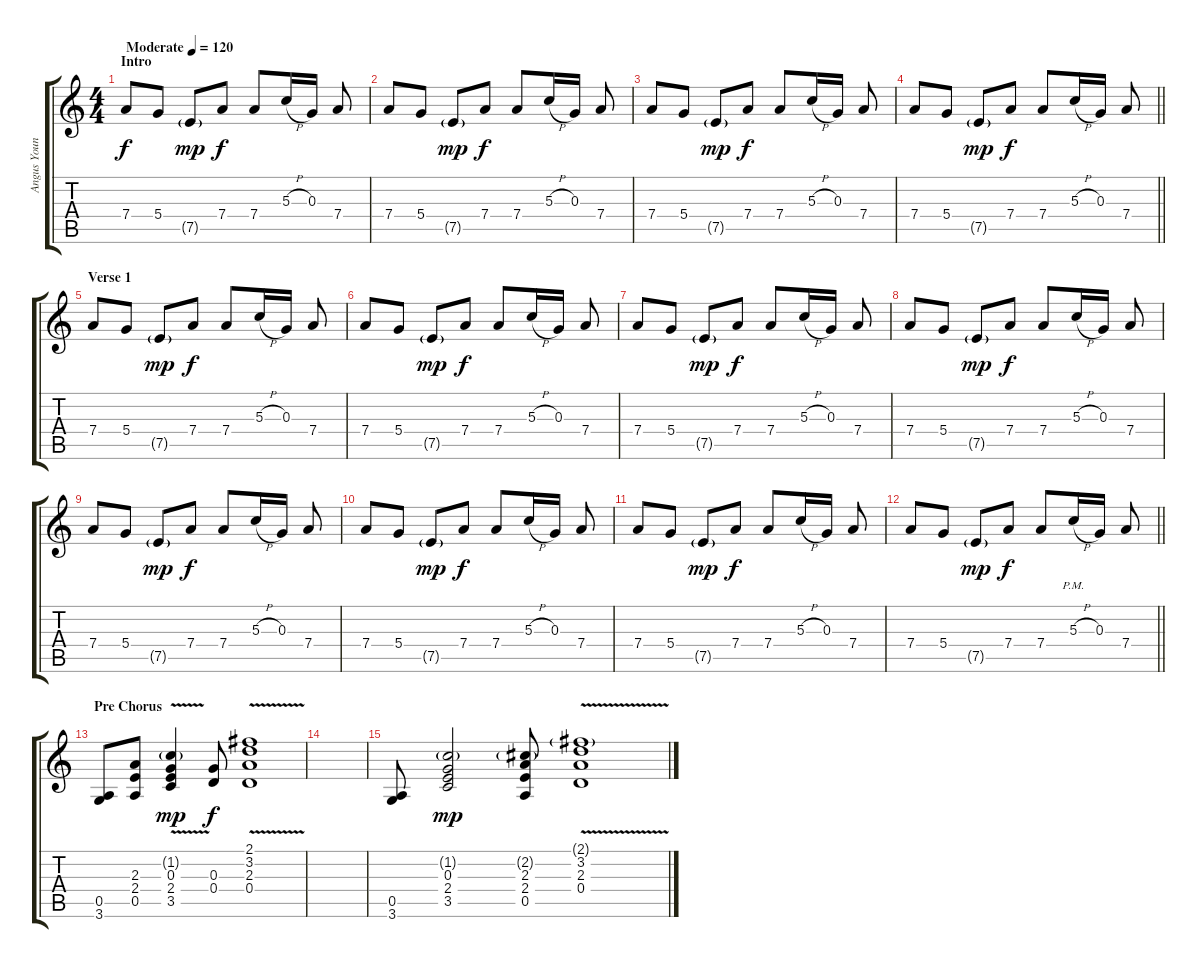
\track ("Angus Young" "Angus Youn") {instrument overdrivenguitar}
\staff {score tabs}
\tuning (E4 B3 G3 D3 A2 E2) {hide}
\ts (4 4)
\section ("" "Intro")
\tempo (120 "Moderate")
\clef g2
\ks c
7.4.8{dy f instrument overdrivenguitar} 5.4.8 7.5{g}.8{dy mp} 7.4.8{dy f} 7.4.8 5.3{h}.16 0.3.16 7.4.8 |
7.4.8 5.4.8 7.5{g}.8{dy mp} 7.4.8{dy f} 7.4.8 5.3{h}.16 0.3.16 7.4.8 |
7.4.8 5.4.8 7.5{g}.8{dy mp} 7.4.8{dy f} 7.4.8 5.3{h}.16 0.3.16 7.4.8 |
\barLineRight lightlight
7.4.8 5.4.8 7.5{g}.8{dy mp} 7.4.8{dy f} 7.4.8 5.3{h}.16 0.3.16 7.4.8 |
\section ("" "Verse 1")
7.4.8 5.4.8 7.5{g}.8{dy mp} 7.4.8{dy f} 7.4.8 5.3{h}.16 0.3.16 7.4.8 |
7.4.8 5.4.8 7.5{g}.8{dy mp} 7.4.8{dy f} 7.4.8 5.3{h}.16 0.3.16 7.4.8 |
7.4.8 5.4.8 7.5{g}.8{dy mp} 7.4.8{dy f} 7.4.8 5.3{h}.16 0.3.16 7.4.8 |
7.4.8 5.4.8 7.5{g}.8{dy mp} 7.4.8{dy f} 7.4.8 5.3{h}.16 0.3.16 7.4.8 |
7.4.8 5.4.8 7.5{g}.8{dy mp} 7.4.8{dy f} 7.4.8 5.3{h}.16 0.3.16 7.4.8 |
7.4.8 5.4.8 7.5{g}.8{dy mp} 7.4.8{dy f} 7.4.8 5.3{h}.16 0.3.16 7.4.8 |
7.4.8 5.4.8 7.5{g}.8{dy mp} 7.4.8{dy f} 7.4.8 5.3{h}.16 0.3.16 7.4.8 |
\barLineRight lightlight
7.4.8 5.4.8 7.5{g}.8{dy mp} 7.4.8{dy f} 7.4.8 5.3{h pm}.16 0.3.16 7.4.8 |
\section ("" "Pre Chorus")
(0.5 3.6).8 (2.3 2.4 0.5).8 (1.2{g} 0.3 2.4 3.5{v}).4{dy mp} (0.3 0.4).8{dy f} (2.1 3.2 2.3{v} 0.4).1 |
|
(0.5 3.6).8 (1.2{g} 0.3 2.4 3.5).2{dy mp} (2.2{g} 2.3 2.4 0.5).8 (2.1{g} 3.2 2.3 0.4{v}).1
